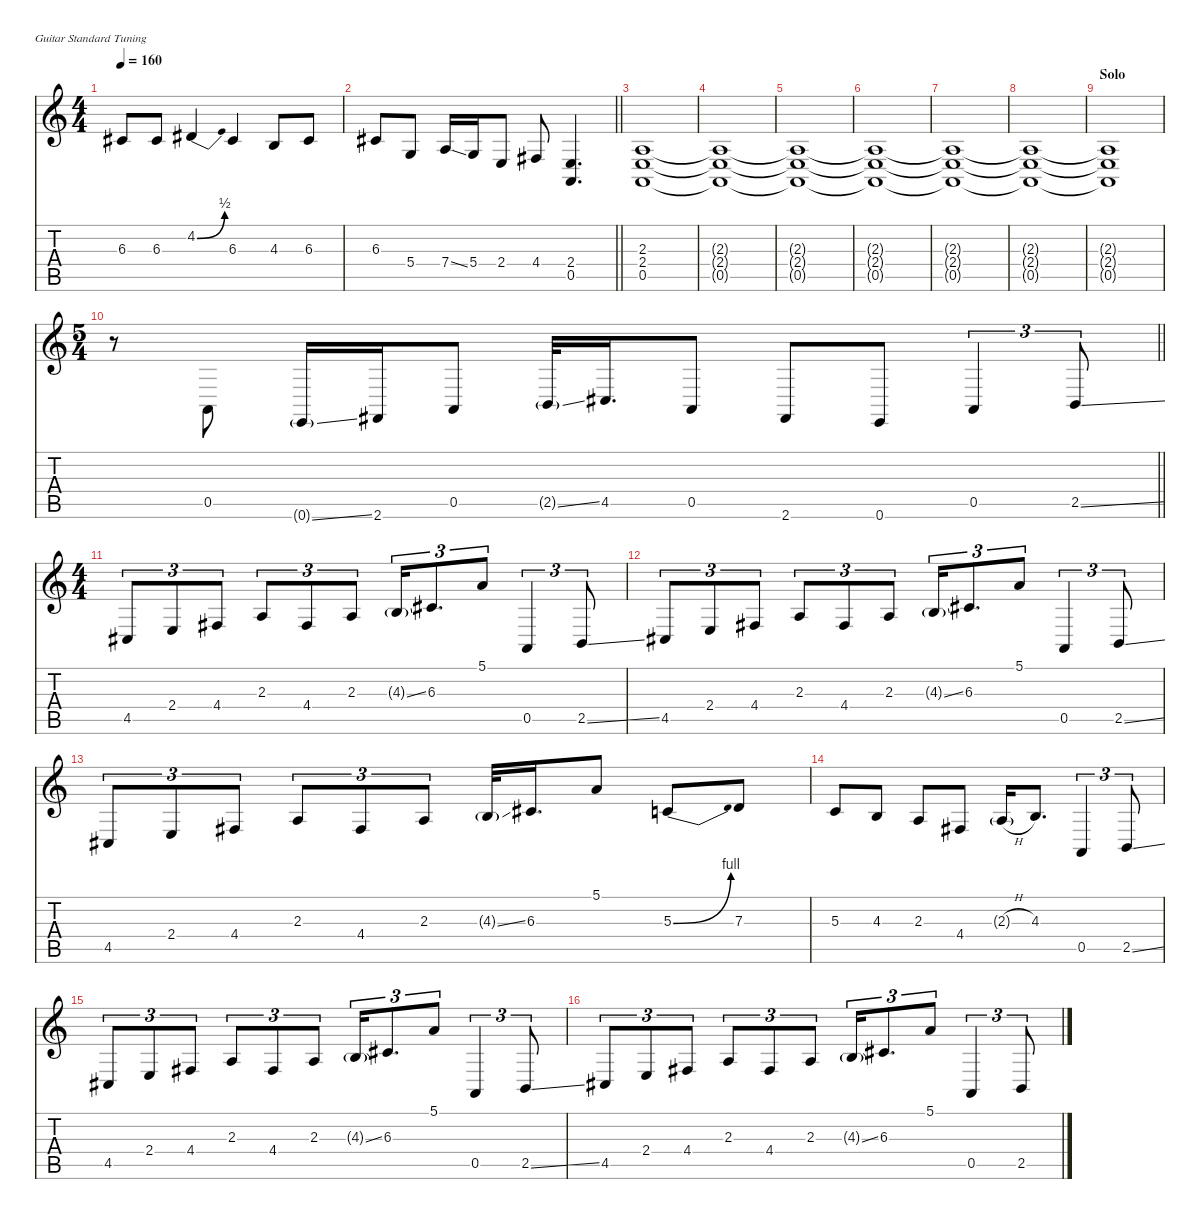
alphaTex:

\defaultSystemsLayout 4
\hideDynamics
\bracketExtendMode nobrackets
\singleTrackTrackNamePolicy hidden
\multiTrackTrackNamePolicy hidden
\firstSystemTrackNameMode fullname
\firstSystemTrackNameOrientation horizontal
\otherSystemsTrackNameOrientation horizontal
\track ("Guitar 2/Solo" "led.synth.") {defaultSystemsLayout 4 instrument lead5charang}
\staff {score tabs}
\tuning (E4 B3 G3 D3 A2 E2)
\ts (4 4)
\tempo 160
\clef g2
\ks c
6.3{acc #}.8{dy f beam Up} 6.3{acc #}.8{beam Up} 4.2{be (bend 0 0 30 2) acc #}.4{beam Up} 6.3{acc #}.4{beam Up} 4.3.8{beam Up} 6.3{acc #}.8{beam Up} |
\barLineRight lightlight
6.3{acc #}.8{beam Up} 5.4.8{beam Up} 7.4{ss}.16{beam Up} 5.4.16{beam Up} 2.4.8{beam Up} 4.4{acc #}.8{beam Up} (2.4 0.5).4{d beam Up} |
(2.3 2.4 0.5).1{beam Up} |
(2.3{t} 2.4{t} 0.5{t}).1{beam Up} |
(2.3{t} 2.4{t} 0.5{t}).1{beam Up} |
(2.3{t} 2.4{t} 0.5{t}).1{beam Up} |
(2.3{t} 2.4{t} 0.5{t}).1{beam Up} |
(2.3{t} 2.4{t} 0.5{t}).1{beam Up} |
\section ("" "Solo")
(2.3{t} 2.4{t} 0.5{t}).1{beam Up} |
\ts (5 4)
\barLineRight lightlight
r.8{beam Down} 0.5.8{dy fff beam Up} 0.6{ss g}.16{beam Up} 2.6{acc #}.16{beam Up} 0.5.8{beam Up} 2.5{ss g}.32{beam Up} 4.5{acc #}.16{d beam Up} 0.5.8{beam Up} 2.6{acc #}.8{beam Up} 0.6.8{beam Up} 0.5.4{tu (3 2) beam Up} 2.5{ss}.8{tu (3 2) beam Up} |
\ts (4 4)
4.5{acc #}.8{tu (3 2) beam Up} 2.4.8{tu (3 2) beam Up} 4.4{acc #}.8{tu (3 2) beam Up} 2.3.8{tu (3 2) beam Up} 4.4{acc #}.8{tu (3 2) beam Up} 2.3.8{tu (3 2) beam Up} 4.3{ss g}.16{tu (3 2) beam Up} 6.3{acc #}.8{d tu (3 2) beam Up} 5.1.8{tu (3 2) beam Up} 0.5.4{tu (3 2) beam Up} 2.5{ss}.8{tu (3 2) beam Up} |
4.5{acc #}.8{tu (3 2) beam Up} 2.4.8{tu (3 2) beam Up} 4.4{acc #}.8{tu (3 2) beam Up} 2.3.8{tu (3 2) beam Up} 4.4{acc #}.8{tu (3 2) beam Up} 2.3.8{tu (3 2) beam Up} 4.3{ss g}.16{tu (3 2) beam Up} 6.3{acc #}.8{d tu (3 2) beam Up} 5.1.8{tu (3 2) beam Up} 0.5.4{tu (3 2) beam Up} 2.5{ss}.8{tu (3 2) beam Up} |
4.5{acc #}.8{tu (3 2) beam Up} 2.4.8{tu (3 2) beam Up} 4.4{acc #}.8{tu (3 2) beam Up} 2.3.8{tu (3 2) beam Up} 4.4{acc #}.8{tu (3 2) beam Up} 2.3.8{tu (3 2) beam Up} 4.3{ss g}.32{beam Up} 6.3{acc #}.16{d beam Up} 5.1.8{beam Up} 5.3{be (bend 0 0 42 4)}.8{beam Up} 7.3.8{beam Up} |
5.3.8{beam Up} 4.3.8{beam Up} 2.3.8{beam Up} 4.4{acc #}.8{beam Up} 2.3{h g}.16{beam Up} 4.3.8{d beam Up} 0.5.4{tu (3 2) beam Up} 2.5{ss}.8{tu (3 2) beam Up} |
4.5{acc #}.8{tu (3 2) beam Up} 2.4.8{tu (3 2) beam Up} 4.4{acc #}.8{tu (3 2) beam Up} 2.3.8{tu (3 2) beam Up} 4.4{acc #}.8{tu (3 2) beam Up} 2.3.8{tu (3 2) beam Up} 4.3{ss g}.16{tu (3 2) beam Up} 6.3{acc #}.8{d tu (3 2) beam Up} 5.1.8{tu (3 2) beam Up} 0.5.4{tu (3 2) beam Up} 2.5{ss}.8{tu (3 2) beam Up} |
4.5{acc #}.8{tu (3 2) beam Up} 2.4.8{tu (3 2) beam Up} 4.4{acc #}.8{tu (3 2) beam Up} 2.3.8{tu (3 2) beam Up} 4.4{acc #}.8{tu (3 2) beam Up} 2.3.8{tu (3 2) beam Up} 4.3{ss g}.16{tu (3 2) beam Up} 6.3{acc #}.8{d tu (3 2) beam Up} 5.1.8{tu (3 2) beam Up} 0.5.4{tu (3 2) beam Up} 2.5{ss}.8{tu (3 2) beam Up}
